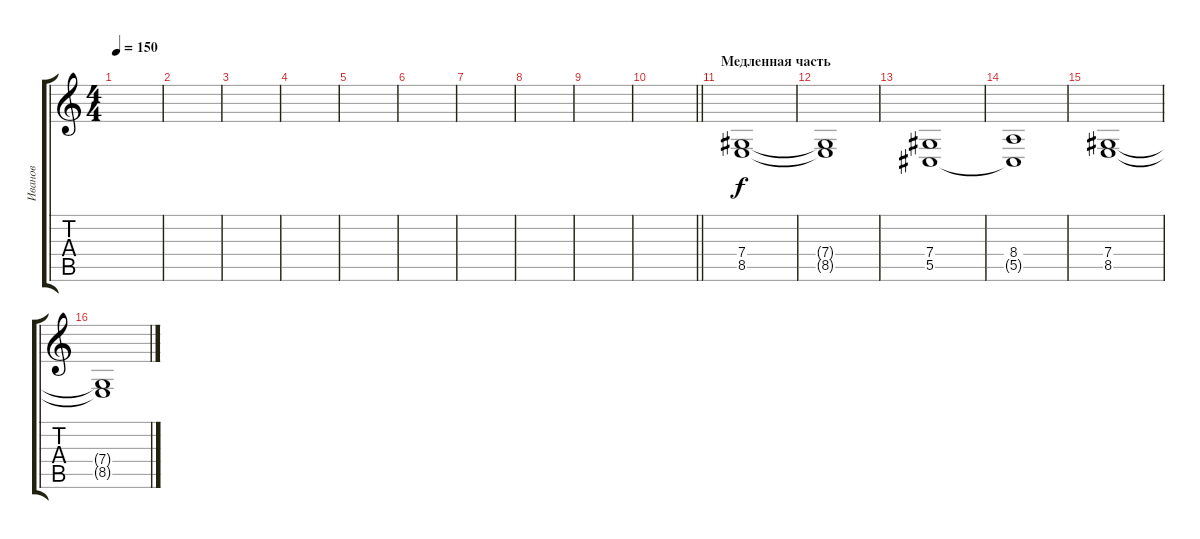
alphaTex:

\track ("Иванов" "Иванов") {instrument synthstrings1}
\staff {score tabs}
\tuning (Eb4 Bb3 Gb3 Db3 Ab2 Eb2) {hide}
\ts (4 4)
\tempo 150
\clef g2
\ks c
|
|
|
|
|
|
|
|
|
\barLineRight lightlight
|
\section ("" "Медленная часть")
(7.4 8.5).1{volume 10 instrument synthstrings1} |
(7.4{t} 8.5{t}).1 |
(7.4 5.5).1 |
(8.4 5.5{t}).1 |
(7.4 8.5).1{volume 10 instrument synthstrings1} |
(7.4{t} 8.5{t}).1
